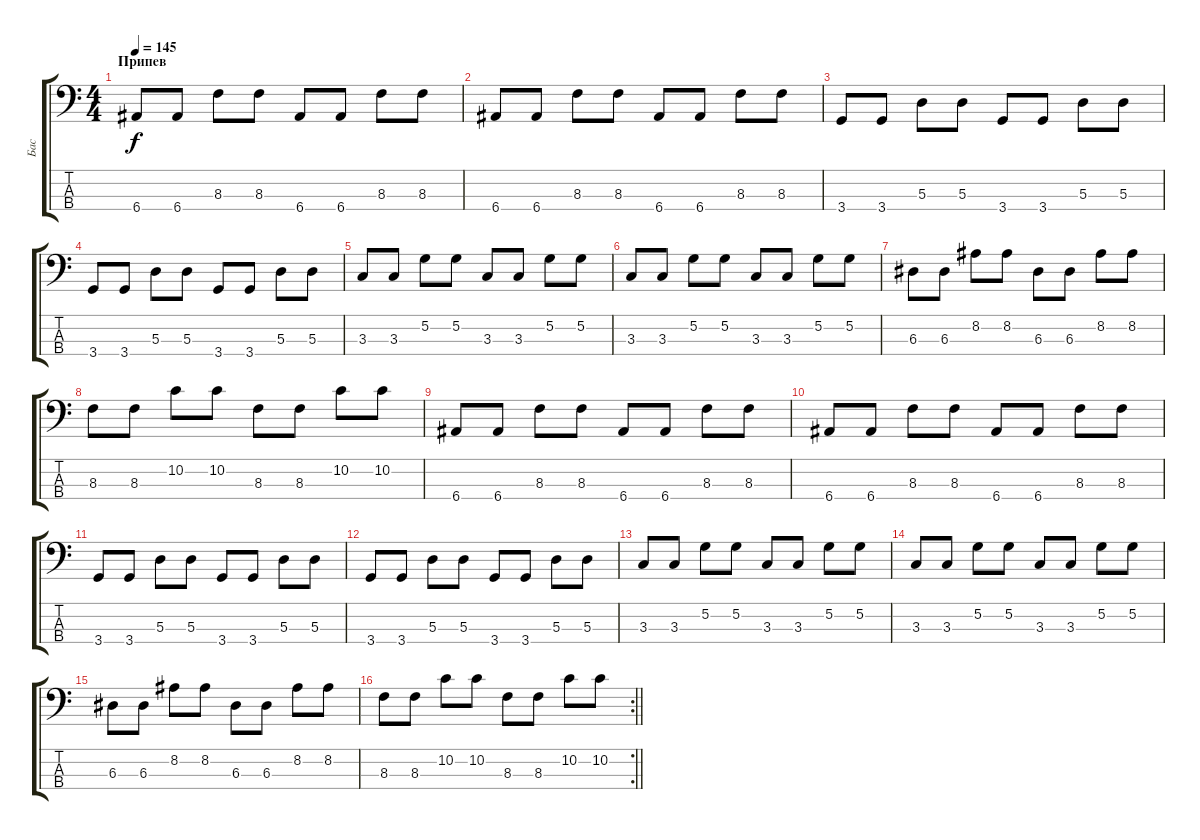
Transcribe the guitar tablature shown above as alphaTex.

\track ("Бас" "Бас") {instrument electricbassfinger}
\staff {score tabs}
\tuning (G2 D2 A1 E1) {hide}
\ts (4 4)
\section ("" "Припев")
\tempo 145
\clef f4
\ks c
6.4.8{dy f} 6.4.8 8.3.8 8.3.8 6.4.8 6.4.8 8.3.8 8.3.8 |
6.4.8 6.4.8 8.3.8 8.3.8 6.4.8 6.4.8 8.3.8 8.3.8 |
3.4.8 3.4.8 5.3.8 5.3.8 3.4.8 3.4.8 5.3.8 5.3.8 |
3.4.8 3.4.8 5.3.8 5.3.8 3.4.8 3.4.8 5.3.8 5.3.8 |
3.3.8 3.3.8 5.2.8 5.2.8 3.3.8 3.3.8 5.2.8 5.2.8 |
3.3.8 3.3.8 5.2.8 5.2.8 3.3.8 3.3.8 5.2.8 5.2.8 |
6.3.8 6.3.8 8.2.8 8.2.8 6.3.8 6.3.8 8.2.8 8.2.8 |
8.3.8 8.3.8 10.2.8 10.2.8 8.3.8 8.3.8 10.2.8 10.2.8 |
6.4.8 6.4.8 8.3.8 8.3.8 6.4.8 6.4.8 8.3.8 8.3.8 |
6.4.8 6.4.8 8.3.8 8.3.8 6.4.8 6.4.8 8.3.8 8.3.8 |
3.4.8 3.4.8 5.3.8 5.3.8 3.4.8 3.4.8 5.3.8 5.3.8 |
3.4.8 3.4.8 5.3.8 5.3.8 3.4.8 3.4.8 5.3.8 5.3.8 |
3.3.8 3.3.8 5.2.8 5.2.8 3.3.8 3.3.8 5.2.8 5.2.8 |
3.3.8 3.3.8 5.2.8 5.2.8 3.3.8 3.3.8 5.2.8 5.2.8 |
6.3.8 6.3.8 8.2.8 8.2.8 6.3.8 6.3.8 8.2.8 8.2.8 |
\rc 2
\barLineRight lightlight
8.3.8 8.3.8 10.2.8 10.2.8 8.3.8 8.3.8 10.2.8 10.2.8
